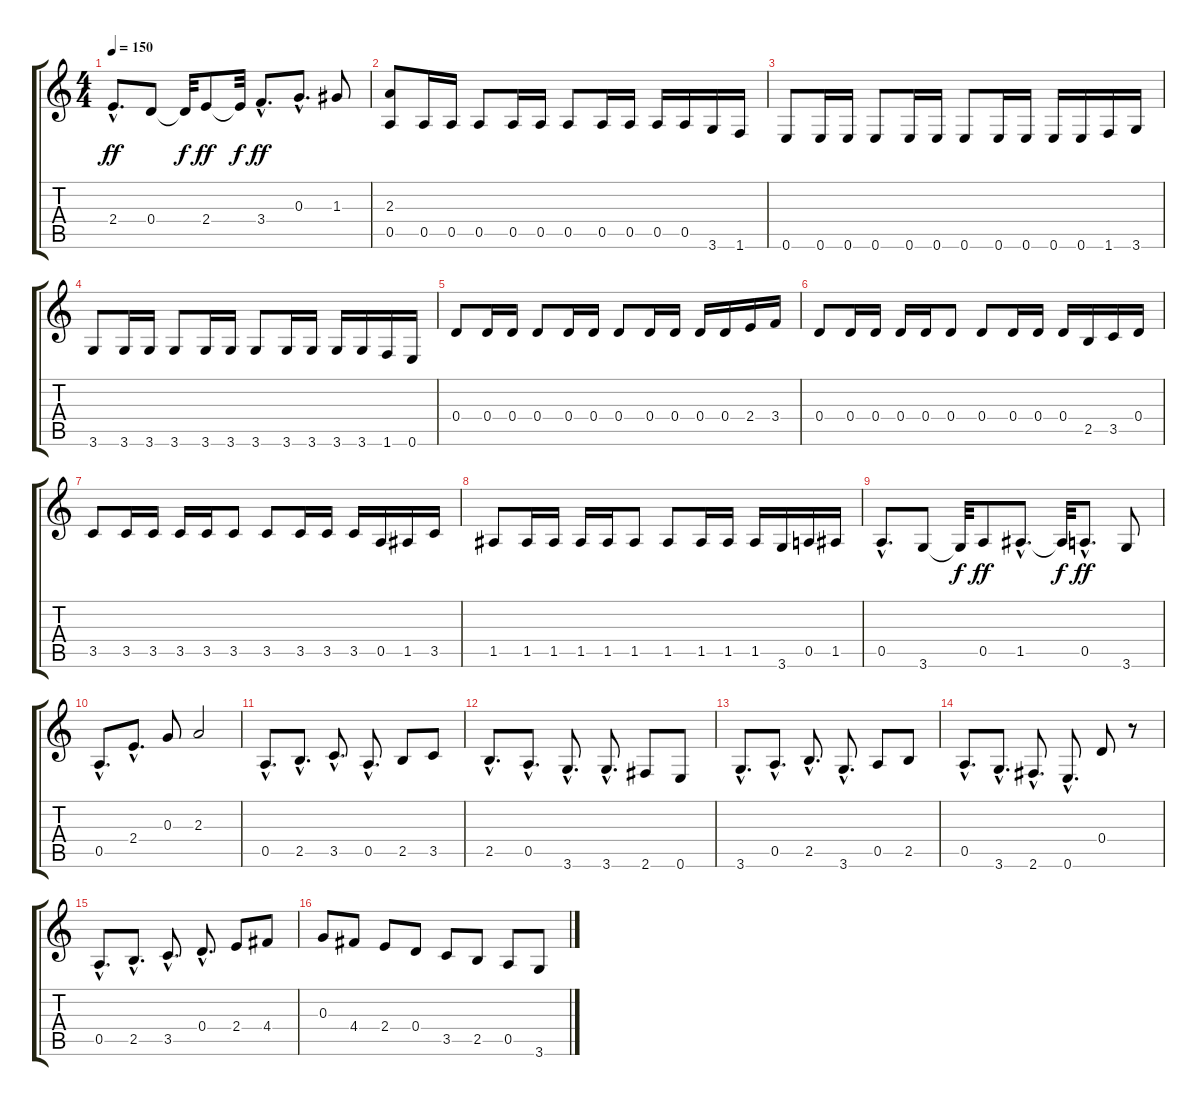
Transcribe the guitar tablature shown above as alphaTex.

\track "" {instrument overdrivenguitar}
\staff {score tabs}
\tuning (E4 B3 G3 D3 A2 E2) {hide}
\ts (4 4)
\tempo 150
\clef g2
\ks c
2.4{hac}.8{d dy ff} 0.4.8 0.4{t}.32{dy f} 2.4.8{dy ff} 2.4{t}.32{dy f} 3.4{hac}.8{d dy ff} 0.3{hac}.8{d} 1.3.8 |
(2.3 0.5).8 0.5.16 0.5.16 0.5.8 0.5.16 0.5.16 0.5.8 0.5.16 0.5.16 0.5.16 0.5.16 3.6.16 1.6.16 |
0.6.8 0.6.16 0.6.16 0.6.8 0.6.16 0.6.16 0.6.8 0.6.16 0.6.16 0.6.16 0.6.16 1.6.16 3.6.16 |
3.6.8 3.6.16 3.6.16 3.6.8 3.6.16 3.6.16 3.6.8 3.6.16 3.6.16 3.6.16 3.6.16 1.6.16 0.6.16 |
0.4.8 0.4.16 0.4.16 0.4.8 0.4.16 0.4.16 0.4.8 0.4.16 0.4.16 0.4.16 0.4.16 2.4.16 3.4.16 |
0.4.8 0.4.16 0.4.16 0.4.16 0.4.16 0.4.8 0.4.8 0.4.16 0.4.16 0.4.16 2.5.16 3.5.16 0.4.16 |
3.5.8 3.5.16 3.5.16 3.5.16 3.5.16 3.5.8 3.5.8 3.5.16 3.5.16 3.5.16 0.5.16 1.5.16 3.5.16 |
1.5.8 1.5.16 1.5.16 1.5.16 1.5.16 1.5.8 1.5.8 1.5.16 1.5.16 1.5.16 3.6.16 0.5.16 1.5.16 |
0.5{hac}.8{d} 3.6.8 3.6{t}.32{dy f} 0.5.8{dy ff} 1.5{hac}.8{d} 1.5{t}.32{dy f} 0.5{hac}.8{d dy ff} 3.6.8 |
0.5{hac}.8{d} 2.4{hac}.8{d} 0.3.8 2.3.2 |
0.5{hac}.8{d} 2.5{hac}.8{d} 3.5{hac}.8{d} 0.5{hac}.8{d} 2.5.8 3.5.8 |
2.5{hac}.8{d} 0.5{hac}.8{d} 3.6{hac}.8{d} 3.6{hac}.8{d} 2.6.8 0.6.8 |
3.6{hac}.8{d} 0.5{hac}.8{d} 2.5{hac}.8{d} 3.6{hac}.8{d} 0.5.8 2.5.8 |
0.5{hac}.8{d} 3.6{hac}.8{d} 2.6{hac}.8{d} 0.6{hac}.8{d} 0.4.8 r.8 |
0.5{hac}.8{d} 2.5{hac}.8{d} 3.5{hac}.8{d} 0.4{hac}.8{d} 2.4.8 4.4.8 |
0.3.8 4.4.8 2.4.8 0.4.8 3.5.8 2.5.8 0.5.8 3.6.8
